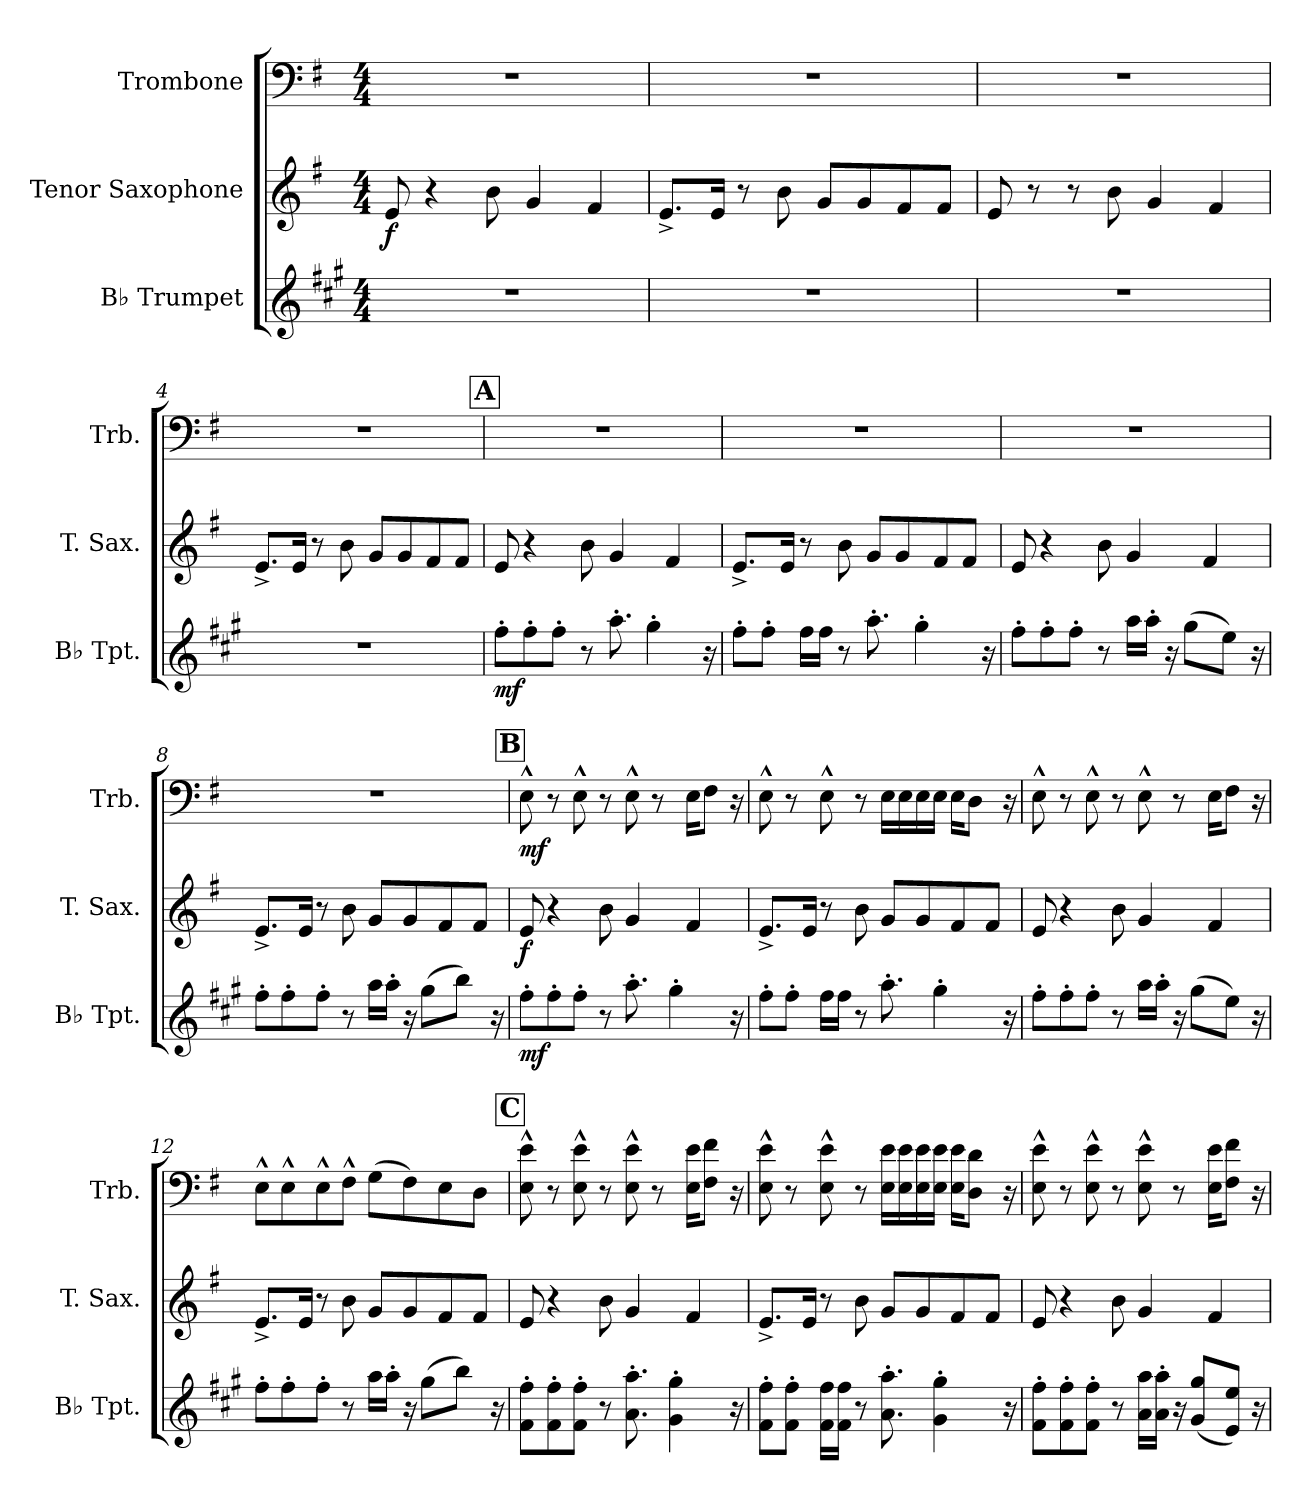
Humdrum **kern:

**kern	**dynam	**kern	**dynam	**kern	**dynam
*part3	*part3	*part2	*part2	*part1	*part1
*staff3	*staff3	*staff2	*staff2	*staff1	*staff1
*I"B♭ Trumpet	*	*I"Tenor Saxophone	*	*I"Trombone	*
*I'B♭ Tpt.	*	*I'T. Sax.	*	*I'Trb.	*
*clefG2	*	*clefG2	*	*clefF4	*
*ITrd1c2	*	*ITrd8c14	*	*	*
*k[f#]	*	*k[f#]	*	*k[f#]	*
*G:	*	*G:	*	*G:	*
*M4/4	*	*M4/4	*	*M4/4	*
=1	=1	=1	=1	=1	=1
!	!	!	!LO:DY:b	!	!
1r	.	8E/	f	1r	.
.	.	4r	.	.	.
.	.	8B\	.	.	.
.	.	4G/	.	.	.
.	.	4F#/	.	.	.
=2	=2	=2	=2	=2	=2
1r	.	8.E^/L	.	1r	.
.	.	16E/Jk	.	.	.
.	.	8r	.	.	.
.	.	8B\	.	.	.
.	.	8G/L	.	.	.
.	.	8G/	.	.	.
.	.	8F#/	.	.	.
.	.	8F#/J	.	.	.
=3	=3	=3	=3	=3	=3
1r	.	8E/	.	1r	.
.	.	8r	.	.	.
.	.	8r	.	.	.
.	.	8B\	.	.	.
.	.	4G/	.	.	.
.	.	4F#/	.	.	.
=4	=4	=4	=4	=4	=4
1r	.	8.E^/L	.	1r	.
.	.	16E/Jk	.	.	.
.	.	8r	.	.	.
.	.	8B\	.	.	.
.	.	8G/L	.	.	.
.	.	8G/	.	.	.
.	.	8F#/	.	.	.
.	.	8F#/J	.	.	.
!!LO:LB:g=z
!!LO:REH:place=s1:a:t=A
=5	=5	=5	=5	=5	=5
!	!LO:DY:b	!	!	!	!
8ee'\L	mf	8E/	.	1r	.
8ee'\	.	4r	.	.	.
8ee'\J	.	.	.	.	.
8r	.	8B\	.	.	.
8.gg'\	.	4G/	.	.	.
4ff#'\	.	.	.	.	.
.	.	4F#/	.	.	.
16r	.	.	.	.	.
=6	=6	=6	=6	=6	=6
8ee'\L	.	8.E^/L	.	1r	.
8ee'\J	.	.	.	.	.
.	.	16E/Jk	.	.	.
16ee\LL	.	8r	.	.	.
16ee\JJ	.	.	.	.	.
8r	.	8B\	.	.	.
8.gg'\	.	8G/L	.	.	.
.	.	8G/	.	.	.
4ff#'\	.	.	.	.	.
.	.	8F#/	.	.	.
.	.	8F#/J	.	.	.
16r	.	.	.	.	.
=7	=7	=7	=7	=7	=7
8ee'\L	.	8E/	.	1r	.
8ee'\	.	4r	.	.	.
8ee'\J	.	.	.	.	.
8r	.	8B\	.	.	.
16gg\LL	.	4G/	.	.	.
16gg'\JJ	.	.	.	.	.
16r	.	.	.	.	.
(8ff#\L	.	.	.	.	.
.	.	4F#/	.	.	.
8dd\J)	.	.	.	.	.
16r	.	.	.	.	.
=8	=8	=8	=8	=8	=8
8ee'\L	.	8.E^/L	.	1r	.
8ee'\	.	.	.	.	.
.	.	16E/Jk	.	.	.
8ee'\J	.	8r	.	.	.
8r	.	8B\	.	.	.
16gg\LL	.	8G/L	.	.	.
16gg'\JJ	.	.	.	.	.
16r	.	8G/	.	.	.
(8ff#\L	.	.	.	.	.
.	.	8F#/	.	.	.
8aa\J)	.	.	.	.	.
.	.	8F#/J	.	.	.
16r	.	.	.	.	.
!!LO:LB:g=z
!!LO:REH:place=s1:a:t=B
=9	=9	=9	=9	=9	=9
!	!LO:DY:b	!	!LO:DY:b	!	!LO:DY:b
8ee'\L	mf	8E/	f	8E^^\	mf
8ee'\	.	4r	.	8r	.
8ee'\J	.	.	.	8E^^\	.
8r	.	8B\	.	8r	.
8.gg'\	.	4G/	.	8E^^\	.
.	.	.	.	8r	.
4ff#'\	.	.	.	.	.
.	.	4F#/	.	16E\KL	.
.	.	.	.	8F#\J	.
16r	.	.	.	16r	.
=10	=10	=10	=10	=10	=10
8ee'\L	.	8.E^/L	.	8E^^\	.
8ee'\J	.	.	.	8r	.
.	.	16E/Jk	.	.	.
16ee\LL	.	8r	.	8E^^\	.
16ee\JJ	.	.	.	.	.
8r	.	8B\	.	8r	.
8.gg'\	.	8G/L	.	16E\LL	.
.	.	.	.	16E\	.
.	.	8G/	.	16E\	.
4ff#'\	.	.	.	16E\JJ	.
.	.	8F#/	.	16E\KL	.
.	.	.	.	8D\J	.
.	.	8F#/J	.	.	.
16r	.	.	.	16r	.
=11	=11	=11	=11	=11	=11
8ee'\L	.	8E/	.	8E^^\	.
8ee'\	.	4r	.	8r	.
8ee'\J	.	.	.	8E^^\	.
8r	.	8B\	.	8r	.
16gg\LL	.	4G/	.	8E^^\	.
16gg'\JJ	.	.	.	.	.
16r	.	.	.	8r	.
(8ff#\L	.	.	.	.	.
.	.	4F#/	.	16E\KL	.
8dd\J)	.	.	.	8F#\J	.
16r	.	.	.	16r	.
!!LO:PB:g=z
=12	=12	=12	=12	=12	=12
8ee'\L	.	8.E^/L	.	8E^^\L	.
8ee'\	.	.	.	8E^^\	.
.	.	16E/Jk	.	.	.
8ee'\J	.	8r	.	8E^^\	.
8r	.	8B\	.	8F#^^\J	.
16gg\LL	.	8G/L	.	(8G\L	.
16gg'\JJ	.	.	.	.	.
16r	.	8G/	.	8F#\)	.
(8ff#\L	.	.	.	.	.
.	.	8F#/	.	8E\	.
8aa\J)	.	.	.	.	.
.	.	8F#/J	.	8D\J	.
16r	.	.	.	.	.
!!LO:REH:place=s1:a:t=C
=13	=13	=13	=13	=13	=13
8e\' 8ee\'L	.	8E/	.	8E\^^ 8e\^^	.
8e\' 8ee\'	.	4r	.	8r	.
8e\' 8ee\'J	.	.	.	8E\^^ 8e\^^	.
8r	.	8B\	.	8r	.
8.g\' 8.gg\'	.	4G/	.	8E\^^ 8e\^^	.
.	.	.	.	8r	.
4f#\' 4ff#\'	.	.	.	.	.
.	.	4F#/	.	16E\ 16e\KL	.
.	.	.	.	8F#\ 8f#\J	.
16r	.	.	.	16r	.
=14	=14	=14	=14	=14	=14
8e\' 8ee\'L	.	8.E^/L	.	8E\^^ 8e\^^	.
8e\' 8ee\'J	.	.	.	8r	.
.	.	16E/Jk	.	.	.
16e\ 16ee\LL	.	8r	.	8E\^^ 8e\^^	.
16e\ 16ee\JJ	.	.	.	.	.
8r	.	8B\	.	8r	.
8.g\' 8.gg\'	.	8G/L	.	16E\ 16e\LL	.
.	.	.	.	16E\ 16e\	.
.	.	8G/	.	16E\ 16e\	.
4f#\' 4ff#\'	.	.	.	16E\ 16e\JJ	.
.	.	8F#/	.	16E\ 16e\KL	.
.	.	.	.	8D\ 8d\J	.
.	.	8F#/J	.	.	.
16r	.	.	.	16r	.
!!LO:LB:g=z
=15	=15	=15	=15	=15	=15
8e\' 8ee\'L	.	8E/	.	8E\^^ 8e\^^	.
8e\' 8ee\'	.	4r	.	8r	.
8e\' 8ee\'J	.	.	.	8E\^^ 8e\^^	.
8r	.	8B\	.	8r	.
16g\ 16gg\LL	.	4G/	.	8E\^^ 8e\^^	.
16g\' 16gg\'JJ	.	.	.	.	.
16r	.	.	.	8r	.
(8f#/ 8ff#/L	.	.	.	.	.
.	.	4F#/	.	16E\ 16e\KL	.
8d/ 8dd/J)	.	.	.	8F#\ 8f#\J	.
16r	.	.	.	16r	.
=	=	=	=	=	=
*-	*-	*-	*-	*-	*-
